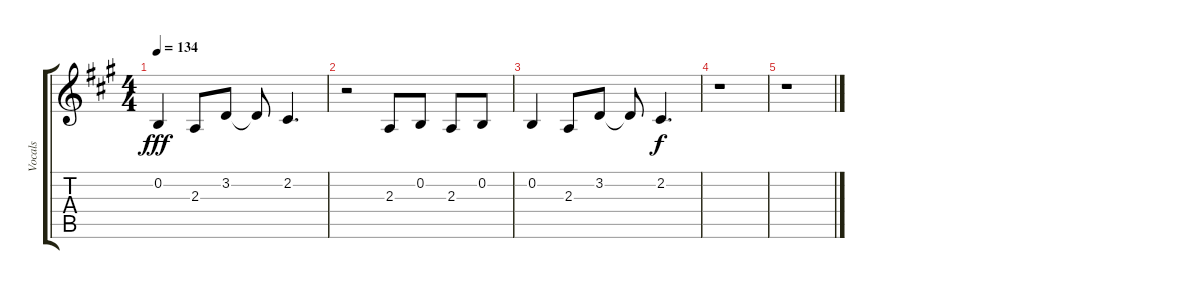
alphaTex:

\track ("Vocals" "Vocals") {instrument voiceoohs}
\staff {score tabs}
\tuning (E4 B3 G3 D3 A2 E2) {hide}
\ts (4 4)
\tempo 134
\clef g2
\ks a
0.2.4{dy fff} 2.3.8 3.2.8 3.2{t}.8 2.2.4{d} |
r.2 2.3.8 0.2.8 2.3.8 0.2.8 |
0.2.4 2.3.8 3.2.8 3.2{t}.8 2.2.4{d dy f} |
r.1 |
r.1
